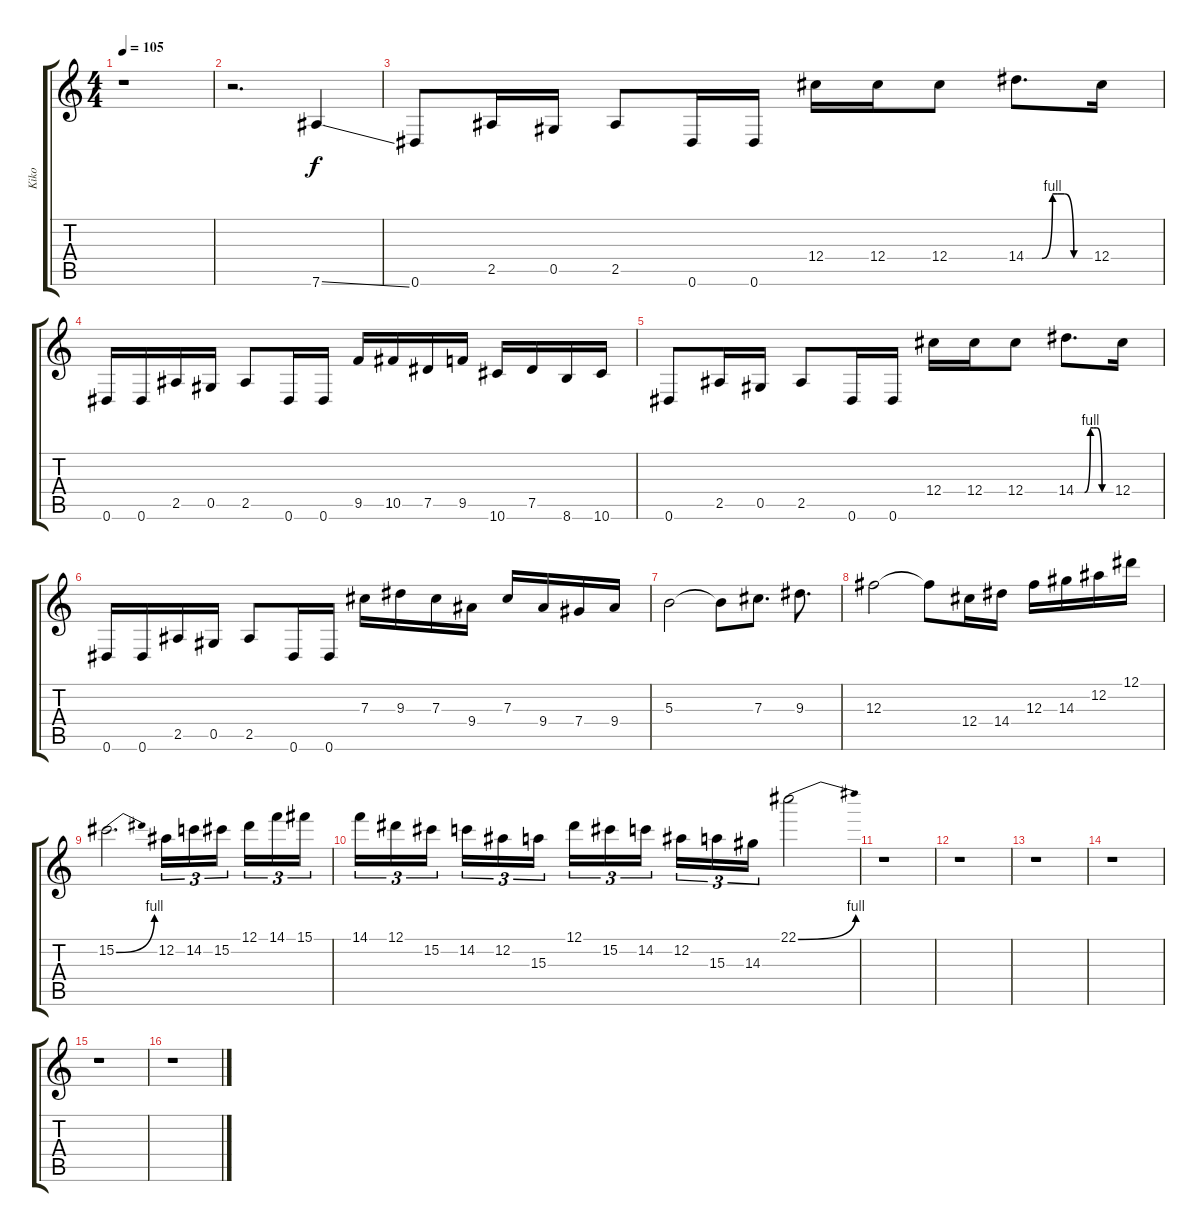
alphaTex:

\track ("Kiko" "Kiko") {instrument distortionguitar}
\staff {score tabs}
\tuning (Eb4 Bb3 Gb3 Db3 Ab2 Eb2) {hide}
\ts (4 4)
\tempo 105
\clef g2
\ks c
r.1{dy f instrument distortionguitar} |
r.2{d} 7.6{ss}.4 |
0.6.8 2.5.16 0.5.16 2.5.8 0.6.16 0.6.16 12.4.16 12.4.16 12.4.8 14.4{be (custom 0 0 15 0 25 4 30 4 36 4 45 0 60 0)}.8{d} 12.4.16 |
0.6.16 0.6.16 2.5.16 0.5.16 2.5.8 0.6.16 0.6.16 9.5.16 10.5.16 7.5.16 9.5.16 10.6.16 7.5.16 8.6.16 10.6.16 |
0.6.8 2.5.16 0.5.16 2.5.8 0.6.16 0.6.16 12.4.16 12.4.16 12.4.8 14.4{be (custom 0 0 15 0 25 4 30 4 36 4 45 0 60 0)}.8{d} 12.4.16 |
0.6.16 0.6.16 2.5.16 0.5.16 2.5.8 0.6.16 0.6.16 7.3.16 9.3.16 7.3.16 9.4.16 7.3.16 9.4.16 7.4.16 9.4.16 |
5.3.2 5.3{t}.8 7.3.8{d} 9.3.8{d} |
12.3.2 12.3{t}.8 12.4.16 14.4.16 12.3.16 14.3.16 12.2.16 12.1.16 |
15.2{be (bend 0 0 60 4)}.2{d} 12.2.16{tu (3 2)} 14.2.16{tu (3 2)} 15.2.16{tu (3 2) beam splitsecondary} 12.1.16{tu (3 2)} 14.1.16{tu (3 2)} 15.1.16{tu (3 2)} |
14.1.16{tu (3 2)} 12.1.16{tu (3 2)} 15.2.16{tu (3 2) beam splitsecondary} 14.2.16{tu (3 2)} 12.2.16{tu (3 2)} 15.3.16{tu (3 2)} 12.1.16{tu (3 2)} 15.2.16{tu (3 2)} 14.2.16{tu (3 2) beam splitsecondary} 12.2.16{tu (3 2)} 15.3.16{tu (3 2)} 14.3.16{tu (3 2)} 22.1{be (bend 0 0 60 4)}.2 |
r.1 |
r.1 |
r.1 |
r.1 |
r.1 |
r.1
